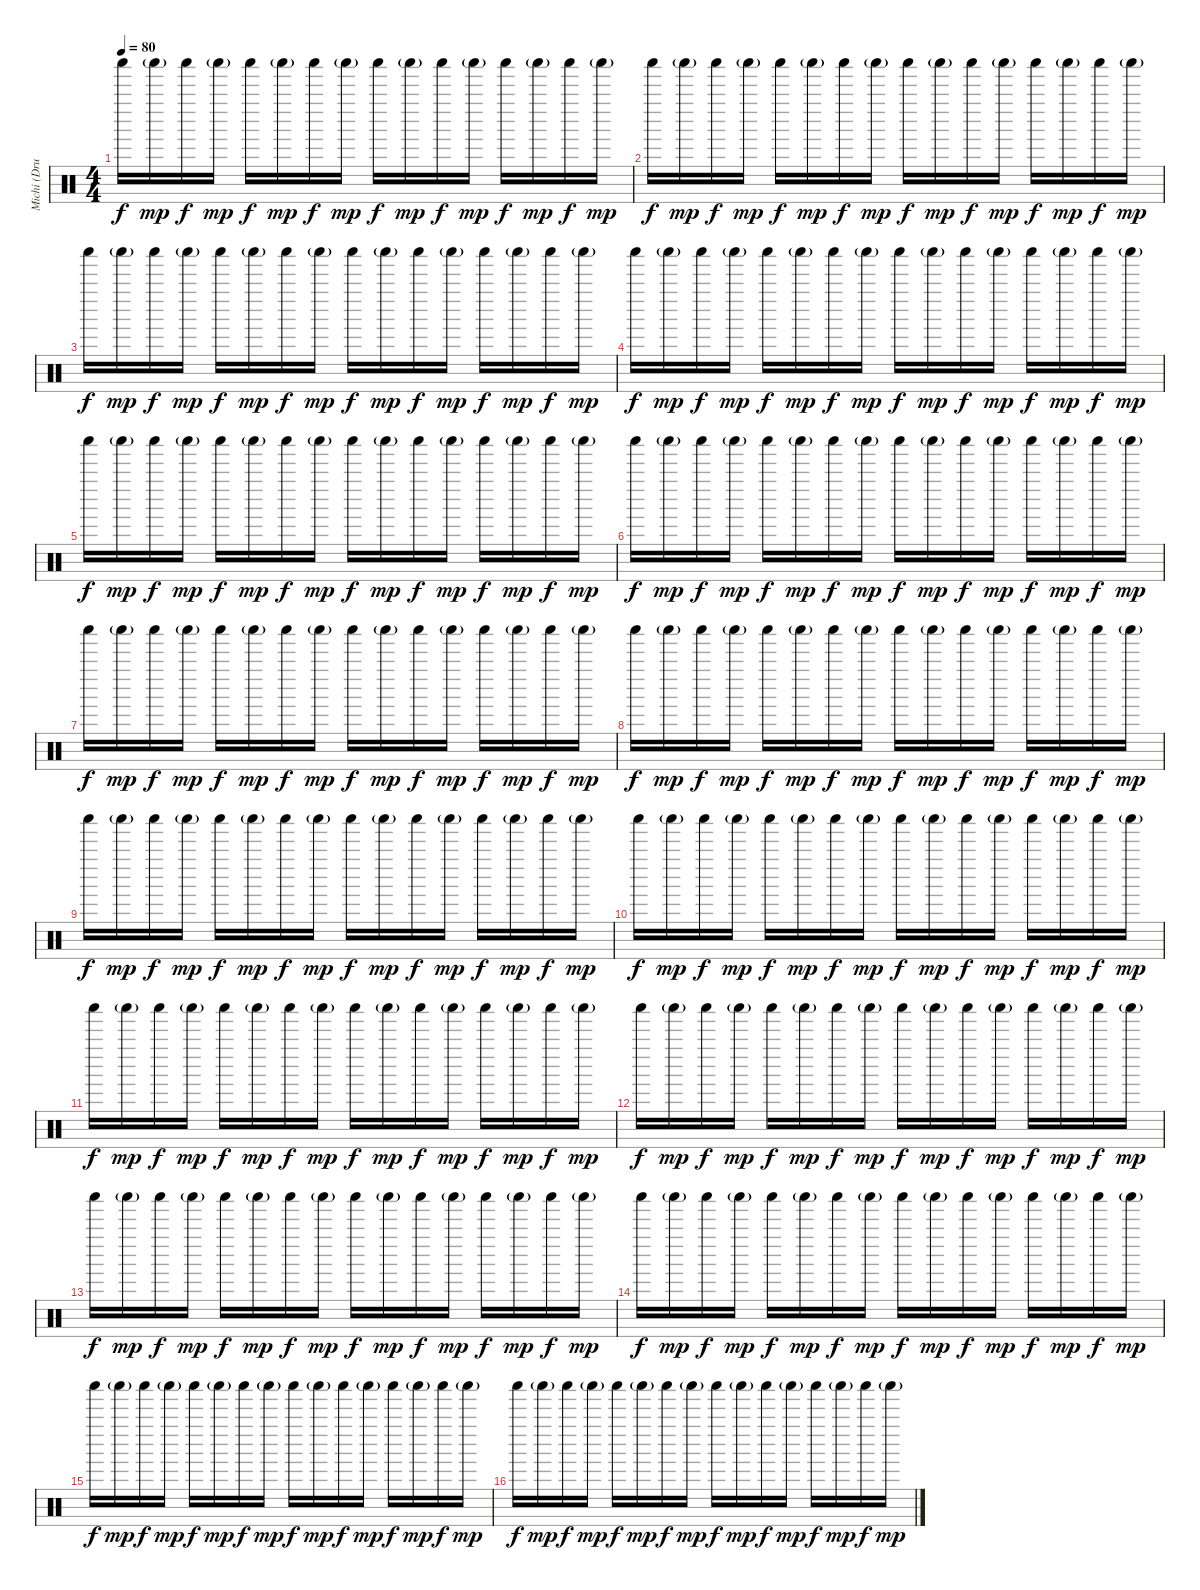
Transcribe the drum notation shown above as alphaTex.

\track ("Michi (Drums)" "Michi (Dru") {instrument percussion}
\staff {score}
\articulation defaults
\ts (4 4)
\tempo 80
\clef neutral
\ks c "Shaker (hit)".16{dy f} "Shaker (hit)"{g}.16{dy mp} "Shaker (hit)".16{dy f} "Shaker (hit)"{g}.16{dy mp} "Shaker (hit)".16{dy f} "Shaker (hit)"{g}.16{dy mp} "Shaker (hit)".16{dy f} "Shaker (hit)"{g}.16{dy mp} "Shaker (hit)".16{dy f} "Shaker (hit)"{g}.16{dy mp} "Shaker (hit)".16{dy f} "Shaker (hit)"{g}.16{dy mp} "Shaker (hit)".16{dy f} "Shaker (hit)"{g}.16{dy mp} "Shaker (hit)".16{dy f} "Shaker (hit)"{g}.16{dy mp}
|
"Shaker (hit)".16{dy f} "Shaker (hit)"{g}.16{dy mp} "Shaker (hit)".16{dy f} "Shaker (hit)"{g}.16{dy mp} "Shaker (hit)".16{dy f} "Shaker (hit)"{g}.16{dy mp} "Shaker (hit)".16{dy f} "Shaker (hit)"{g}.16{dy mp} "Shaker (hit)".16{dy f} "Shaker (hit)"{g}.16{dy mp} "Shaker (hit)".16{dy f} "Shaker (hit)"{g}.16{dy mp} "Shaker (hit)".16{dy f} "Shaker (hit)"{g}.16{dy mp} "Shaker (hit)".16{dy f} "Shaker (hit)"{g}.16{dy mp} |
"Shaker (hit)".16{dy f} "Shaker (hit)"{g}.16{dy mp} "Shaker (hit)".16{dy f} "Shaker (hit)"{g}.16{dy mp} "Shaker (hit)".16{dy f} "Shaker (hit)"{g}.16{dy mp} "Shaker (hit)".16{dy f} "Shaker (hit)"{g}.16{dy mp} "Shaker (hit)".16{dy f} "Shaker (hit)"{g}.16{dy mp} "Shaker (hit)".16{dy f} "Shaker (hit)"{g}.16{dy mp} "Shaker (hit)".16{dy f} "Shaker (hit)"{g}.16{dy mp} "Shaker (hit)".16{dy f} "Shaker (hit)"{g}.16{dy mp} |
"Shaker (hit)".16{dy f} "Shaker (hit)"{g}.16{dy mp} "Shaker (hit)".16{dy f} "Shaker (hit)"{g}.16{dy mp} "Shaker (hit)".16{dy f} "Shaker (hit)"{g}.16{dy mp} "Shaker (hit)".16{dy f} "Shaker (hit)"{g}.16{dy mp} "Shaker (hit)".16{dy f} "Shaker (hit)"{g}.16{dy mp} "Shaker (hit)".16{dy f} "Shaker (hit)"{g}.16{dy mp} "Shaker (hit)".16{dy f} "Shaker (hit)"{g}.16{dy mp} "Shaker (hit)".16{dy f} "Shaker (hit)"{g}.16{dy mp} |
"Shaker (hit)".16{dy f} "Shaker (hit)"{g}.16{dy mp} "Shaker (hit)".16{dy f} "Shaker (hit)"{g}.16{dy mp} "Shaker (hit)".16{dy f} "Shaker (hit)"{g}.16{dy mp} "Shaker (hit)".16{dy f} "Shaker (hit)"{g}.16{dy mp} "Shaker (hit)".16{dy f} "Shaker (hit)"{g}.16{dy mp} "Shaker (hit)".16{dy f} "Shaker (hit)"{g}.16{dy mp} "Shaker (hit)".16{dy f} "Shaker (hit)"{g}.16{dy mp} "Shaker (hit)".16{dy f} "Shaker (hit)"{g}.16{dy mp} |
"Shaker (hit)".16{dy f} "Shaker (hit)"{g}.16{dy mp} "Shaker (hit)".16{dy f} "Shaker (hit)"{g}.16{dy mp} "Shaker (hit)".16{dy f} "Shaker (hit)"{g}.16{dy mp} "Shaker (hit)".16{dy f} "Shaker (hit)"{g}.16{dy mp} "Shaker (hit)".16{dy f} "Shaker (hit)"{g}.16{dy mp} "Shaker (hit)".16{dy f} "Shaker (hit)"{g}.16{dy mp} "Shaker (hit)".16{dy f} "Shaker (hit)"{g}.16{dy mp} "Shaker (hit)".16{dy f} "Shaker (hit)"{g}.16{dy mp} |
"Shaker (hit)".16{dy f} "Shaker (hit)"{g}.16{dy mp} "Shaker (hit)".16{dy f} "Shaker (hit)"{g}.16{dy mp} "Shaker (hit)".16{dy f} "Shaker (hit)"{g}.16{dy mp} "Shaker (hit)".16{dy f} "Shaker (hit)"{g}.16{dy mp} "Shaker (hit)".16{dy f} "Shaker (hit)"{g}.16{dy mp} "Shaker (hit)".16{dy f} "Shaker (hit)"{g}.16{dy mp} "Shaker (hit)".16{dy f} "Shaker (hit)"{g}.16{dy mp} "Shaker (hit)".16{dy f} "Shaker (hit)"{g}.16{dy mp} |
"Shaker (hit)".16{dy f} "Shaker (hit)"{g}.16{dy mp} "Shaker (hit)".16{dy f} "Shaker (hit)"{g}.16{dy mp} "Shaker (hit)".16{dy f} "Shaker (hit)"{g}.16{dy mp} "Shaker (hit)".16{dy f} "Shaker (hit)"{g}.16{dy mp} "Shaker (hit)".16{dy f} "Shaker (hit)"{g}.16{dy mp} "Shaker (hit)".16{dy f} "Shaker (hit)"{g}.16{dy mp} "Shaker (hit)".16{dy f} "Shaker (hit)"{g}.16{dy mp} "Shaker (hit)".16{dy f} "Shaker (hit)"{g}.16{dy mp} |
"Shaker (hit)".16{dy f} "Shaker (hit)"{g}.16{dy mp} "Shaker (hit)".16{dy f} "Shaker (hit)"{g}.16{dy mp} "Shaker (hit)".16{dy f} "Shaker (hit)"{g}.16{dy mp} "Shaker (hit)".16{dy f} "Shaker (hit)"{g}.16{dy mp} "Shaker (hit)".16{dy f} "Shaker (hit)"{g}.16{dy mp} "Shaker (hit)".16{dy f} "Shaker (hit)"{g}.16{dy mp} "Shaker (hit)".16{dy f} "Shaker (hit)"{g}.16{dy mp} "Shaker (hit)".16{dy f} "Shaker (hit)"{g}.16{dy mp} |
"Shaker (hit)".16{dy f} "Shaker (hit)"{g}.16{dy mp} "Shaker (hit)".16{dy f} "Shaker (hit)"{g}.16{dy mp} "Shaker (hit)".16{dy f} "Shaker (hit)"{g}.16{dy mp} "Shaker (hit)".16{dy f} "Shaker (hit)"{g}.16{dy mp} "Shaker (hit)".16{dy f} "Shaker (hit)"{g}.16{dy mp} "Shaker (hit)".16{dy f} "Shaker (hit)"{g}.16{dy mp} "Shaker (hit)".16{dy f} "Shaker (hit)"{g}.16{dy mp} "Shaker (hit)".16{dy f} "Shaker (hit)"{g}.16{dy mp} |
"Shaker (hit)".16{dy f} "Shaker (hit)"{g}.16{dy mp} "Shaker (hit)".16{dy f} "Shaker (hit)"{g}.16{dy mp} "Shaker (hit)".16{dy f} "Shaker (hit)"{g}.16{dy mp} "Shaker (hit)".16{dy f} "Shaker (hit)"{g}.16{dy mp} "Shaker (hit)".16{dy f} "Shaker (hit)"{g}.16{dy mp} "Shaker (hit)".16{dy f} "Shaker (hit)"{g}.16{dy mp} "Shaker (hit)".16{dy f} "Shaker (hit)"{g}.16{dy mp} "Shaker (hit)".16{dy f} "Shaker (hit)"{g}.16{dy mp} |
"Shaker (hit)".16{dy f} "Shaker (hit)"{g}.16{dy mp} "Shaker (hit)".16{dy f} "Shaker (hit)"{g}.16{dy mp} "Shaker (hit)".16{dy f} "Shaker (hit)"{g}.16{dy mp} "Shaker (hit)".16{dy f} "Shaker (hit)"{g}.16{dy mp} "Shaker (hit)".16{dy f} "Shaker (hit)"{g}.16{dy mp} "Shaker (hit)".16{dy f} "Shaker (hit)"{g}.16{dy mp} "Shaker (hit)".16{dy f} "Shaker (hit)"{g}.16{dy mp} "Shaker (hit)".16{dy f} "Shaker (hit)"{g}.16{dy mp} |
"Shaker (hit)".16{dy f} "Shaker (hit)"{g}.16{dy mp} "Shaker (hit)".16{dy f} "Shaker (hit)"{g}.16{dy mp} "Shaker (hit)".16{dy f} "Shaker (hit)"{g}.16{dy mp} "Shaker (hit)".16{dy f} "Shaker (hit)"{g}.16{dy mp} "Shaker (hit)".16{dy f} "Shaker (hit)"{g}.16{dy mp} "Shaker (hit)".16{dy f} "Shaker (hit)"{g}.16{dy mp} "Shaker (hit)".16{dy f} "Shaker (hit)"{g}.16{dy mp} "Shaker (hit)".16{dy f} "Shaker (hit)"{g}.16{dy mp} |
"Shaker (hit)".16{dy f} "Shaker (hit)"{g}.16{dy mp} "Shaker (hit)".16{dy f} "Shaker (hit)"{g}.16{dy mp} "Shaker (hit)".16{dy f} "Shaker (hit)"{g}.16{dy mp} "Shaker (hit)".16{dy f} "Shaker (hit)"{g}.16{dy mp} "Shaker (hit)".16{dy f} "Shaker (hit)"{g}.16{dy mp} "Shaker (hit)".16{dy f} "Shaker (hit)"{g}.16{dy mp} "Shaker (hit)".16{dy f} "Shaker (hit)"{g}.16{dy mp} "Shaker (hit)".16{dy f} "Shaker (hit)"{g}.16{dy mp} |
"Shaker (hit)".16{dy f} "Shaker (hit)"{g}.16{dy mp} "Shaker (hit)".16{dy f} "Shaker (hit)"{g}.16{dy mp} "Shaker (hit)".16{dy f} "Shaker (hit)"{g}.16{dy mp} "Shaker (hit)".16{dy f} "Shaker (hit)"{g}.16{dy mp} "Shaker (hit)".16{dy f} "Shaker (hit)"{g}.16{dy mp} "Shaker (hit)".16{dy f} "Shaker (hit)"{g}.16{dy mp} "Shaker (hit)".16{dy f} "Shaker (hit)"{g}.16{dy mp} "Shaker (hit)".16{dy f} "Shaker (hit)"{g}.16{dy mp} |
"Shaker (hit)".16{dy f} "Shaker (hit)"{g}.16{dy mp} "Shaker (hit)".16{dy f} "Shaker (hit)"{g}.16{dy mp} "Shaker (hit)".16{dy f} "Shaker (hit)"{g}.16{dy mp} "Shaker (hit)".16{dy f} "Shaker (hit)"{g}.16{dy mp} "Shaker (hit)".16{dy f} "Shaker (hit)"{g}.16{dy mp} "Shaker (hit)".16{dy f} "Shaker (hit)"{g}.16{dy mp} "Shaker (hit)".16{dy f} "Shaker (hit)"{g}.16{dy mp} "Shaker (hit)".16{dy f} "Shaker (hit)"{g}.16{dy mp}
